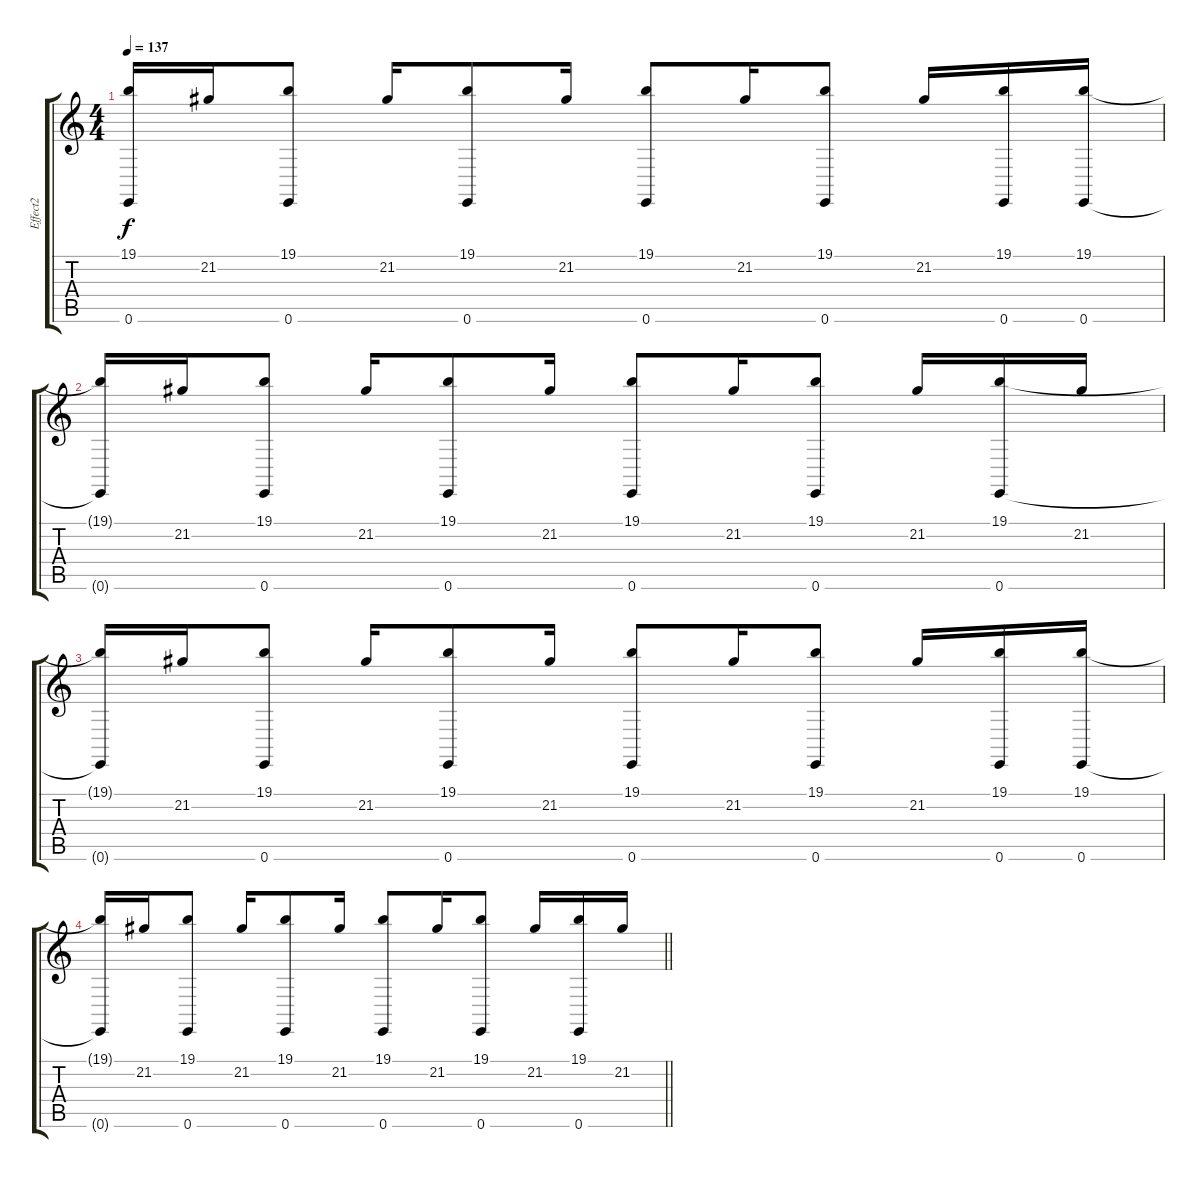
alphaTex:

\track ("Effect2" "Effect2") {instrument fx5brightness}
\staff {score tabs}
\tuning (E4 B3 G3 D3 A2 E2) {hide}
\ts (4 4)
\tempo 137
\clef g2
\ks c
(19.1{t} 0.6{t}).16{dy f volume 5} 21.2.16{volume 3} (19.1 0.6).8 21.2.16 (19.1 0.6).8 21.2.16 (19.1 0.6).8 21.2.16 (19.1 0.6).8 21.2.16 (19.1 0.6).16{volume 5} (19.1 0.6).16 |
(19.1{t} 0.6{t}).16{volume 5} 21.2.16 (19.1 0.6).8 21.2.16 (19.1 0.6).8 21.2.16 (19.1 0.6).8 21.2.16 (19.1 0.6).8 21.2.16 (19.1 0.6).16 21.2.16 |
(19.1{t} 0.6{t}).16{volume 5} 21.2.16{volume 3} (19.1 0.6).8 21.2.16 (19.1 0.6).8 21.2.16 (19.1 0.6).8 21.2.16 (19.1 0.6).8 21.2.16 (19.1 0.6).16{volume 5} (19.1 0.6).16 |
\barLineRight lightlight
(19.1{t} 0.6{t}).16{volume 5} 21.2.16 (19.1 0.6).8 21.2.16 (19.1 0.6).8 21.2.16 (19.1 0.6).8 21.2.16 (19.1 0.6).8 21.2.16 (19.1 0.6).16 21.2.16
